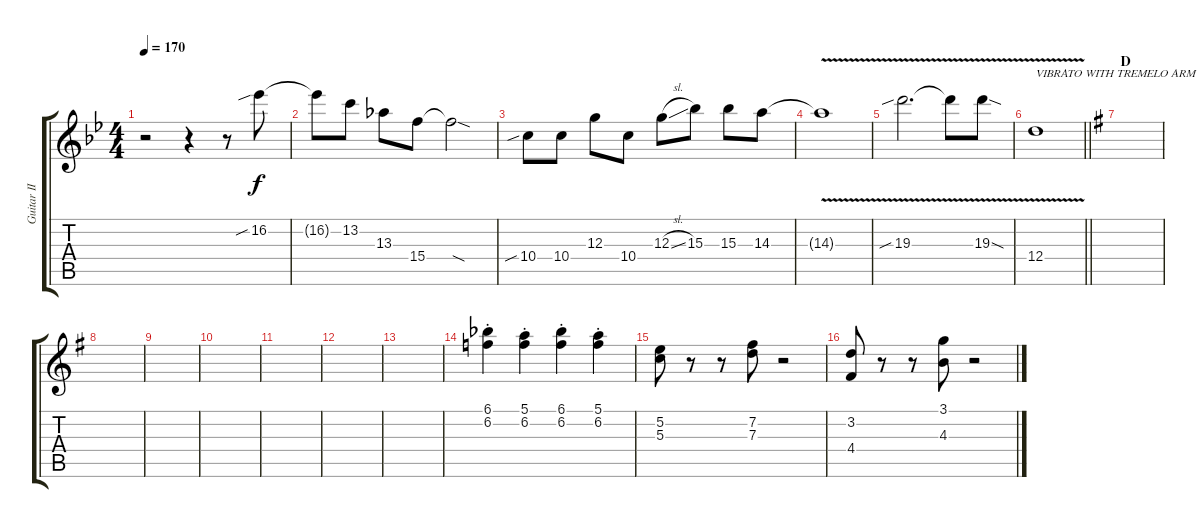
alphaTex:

\track ("Guitar II (Nakano Azusa)" "Guitar II ") {instrument distortionguitar}
\staff {score tabs}
\tuning (E4 B3 G3 D3 A2 E2) {hide}
\ts (4 4)
\tempo 170
\clef g2
\ks bb
r.2{dy f} r.4 r.8 16.2{sib}.8 |
16.2{t}.8 13.2.8 13.3.8 15.4.8 15.4{sod t}.2 |
10.4{sib}.8 10.4.8 12.3.8 10.4.8 12.3{sl}.8 15.3.8 15.3.8 14.3.8 |
14.3{v t}.1 |
19.3{v sib}.2{d} 19.3{t}.8 19.3{v sod}.8 |
\barLineRight lightlight
12.4{v}.1{txt "VIBRATO WITH TREMELO ARM"} |
\section ("" "D")
\ks g
|
|
|
|
|
|
|
(6.1{st acc b} 6.2{st}).4 (5.1{st} 6.2{st}).4 (6.1{st acc b} 6.2{st}).4 (5.1{st} 6.2{st}).4 |
(5.2 5.3).8 r.8 r.8 (7.2 7.3).8 r.2 |
(3.2 4.4).8 r.8 r.8 (3.1 4.3).8 r.2
